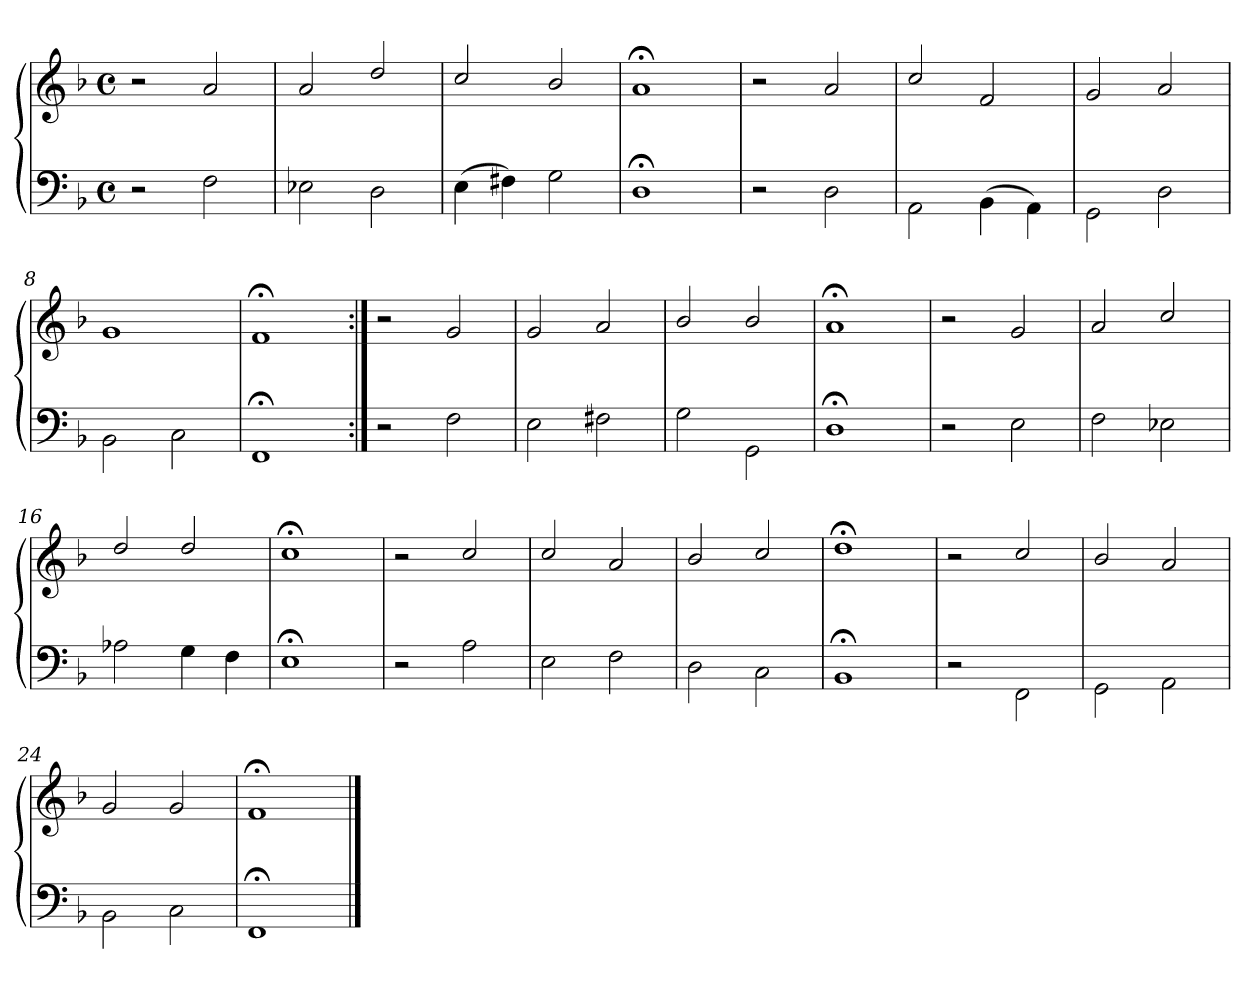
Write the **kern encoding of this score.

**kern	**kern
*part1	*part1
*staff2	*staff1
*clefF4	*clefG2
*k[b-]	*k[b-]
*M4/4	*M4/4
*met(c)	*met(c)
=1	=1
2r	2r
2F\	2a/
=2	=2
2E-X\	2a/
2D\	2dd/
=3	=3
(4E\	2cc/
4F#X\)	.
2G\	2b-/
=4	=4
1D;\	1a;</
=5	=5
2r	2r
2D\	2a/
=6	=6
2AA\	2cc/
(4BB-\	2f/
4AA\)	.
=7	=7
2GG\	2g/
2D\	2a/
=8	=8
2BB-\	1g/
2C\	.
=9	=9
1FF;\	1f;</
!!LO:LB:g=z
=10:|!	=10:|!
2r	2r
2F\	2g/
=11	=11
2E\	2g/
2F#X\	2a/
=12	=12
2G\	2b-/
2GG\	2b-/
=13	=13
1D;\	1a;</
=14	=14
2r	2r
2E\	2g/
=15	=15
2F\	2a/
2E-X\	2cc/
=16	=16
2A-X\	2dd/
4G\	2dd/
4F\	.
=17	=17
1E;\	1cc;</
!!LO:LB:g=z
=18	=18
2r	2r
2A\	2cc/
=19	=19
2E\	2cc/
2F\	2a/
=20	=20
2D\	2b-/
2C\	2cc/
=21	=21
1BB-;\	1dd;</
=22	=22
2r	2r
2FF\	2cc/
=23	=23
2GG\	2b-/
2AA\	2a/
=24	=24
2BB-\	2g/
2C\	2g/
=25	=25
1FF;\	1f;</
==	==
*-	*-
